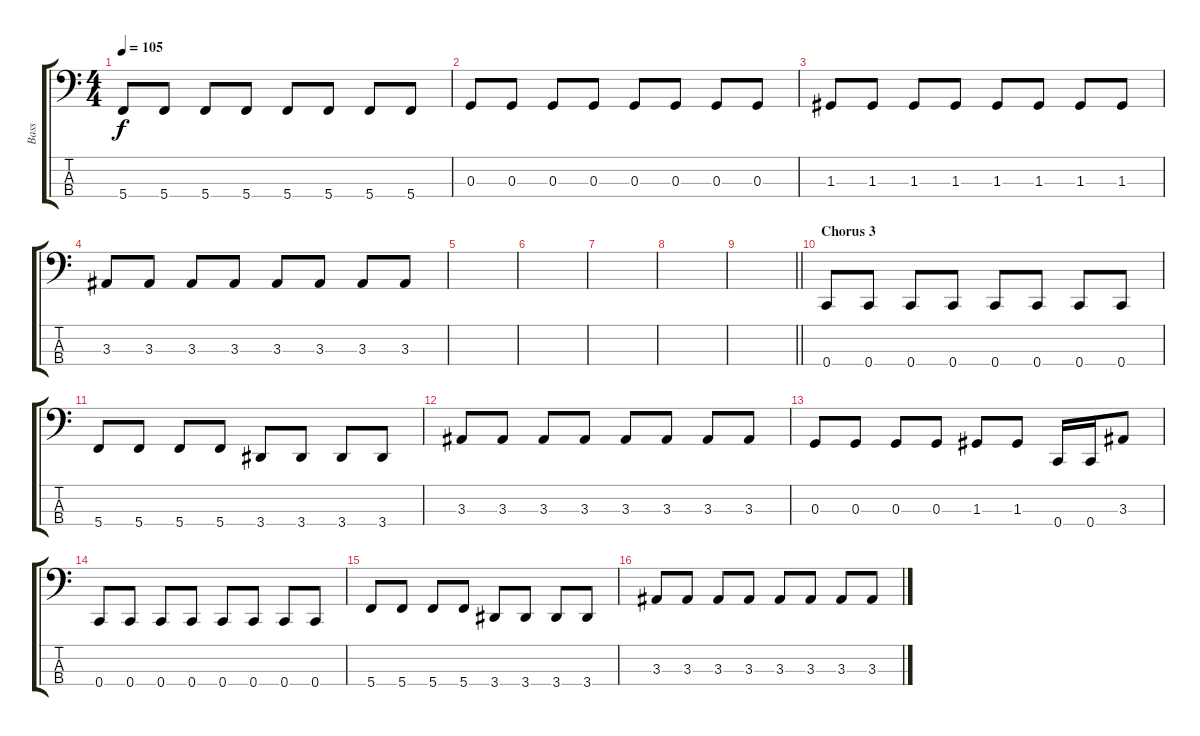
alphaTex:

\track ("Bass" "Bass") {instrument electricbassfinger}
\staff {score tabs}
\tuning (F2 C2 G1 C1) {hide}
\ts (4 4)
\tempo 105
\clef f4
\ks c
5.4.8{dy f} 5.4.8 5.4.8 5.4.8 5.4.8 5.4.8 5.4.8 5.4.8 |
0.3.8 0.3.8 0.3.8 0.3.8 0.3.8 0.3.8 0.3.8 0.3.8 |
1.3.8 1.3.8 1.3.8 1.3.8 1.3.8 1.3.8 1.3.8 1.3.8 |
3.3.8 3.3.8 3.3.8 3.3.8 3.3.8 3.3.8 3.3.8 3.3.8 |
|
|
|
|
\barLineRight lightlight
|
\section ("" "Chorus 3")
0.4.8 0.4.8 0.4.8 0.4.8 0.4.8 0.4.8 0.4.8 0.4.8 |
5.4.8 5.4.8 5.4.8 5.4.8 3.4.8 3.4.8 3.4.8 3.4.8 |
3.3.8 3.3.8 3.3.8 3.3.8 3.3.8 3.3.8 3.3.8 3.3.8 |
0.3.8 0.3.8 0.3.8 0.3.8 1.3.8 1.3.8 0.4.16 0.4.16 3.3.8 |
0.4.8 0.4.8 0.4.8 0.4.8 0.4.8 0.4.8 0.4.8 0.4.8 |
5.4.8 5.4.8 5.4.8 5.4.8 3.4.8 3.4.8 3.4.8 3.4.8 |
3.3.8 3.3.8 3.3.8 3.3.8 3.3.8 3.3.8 3.3.8 3.3.8
